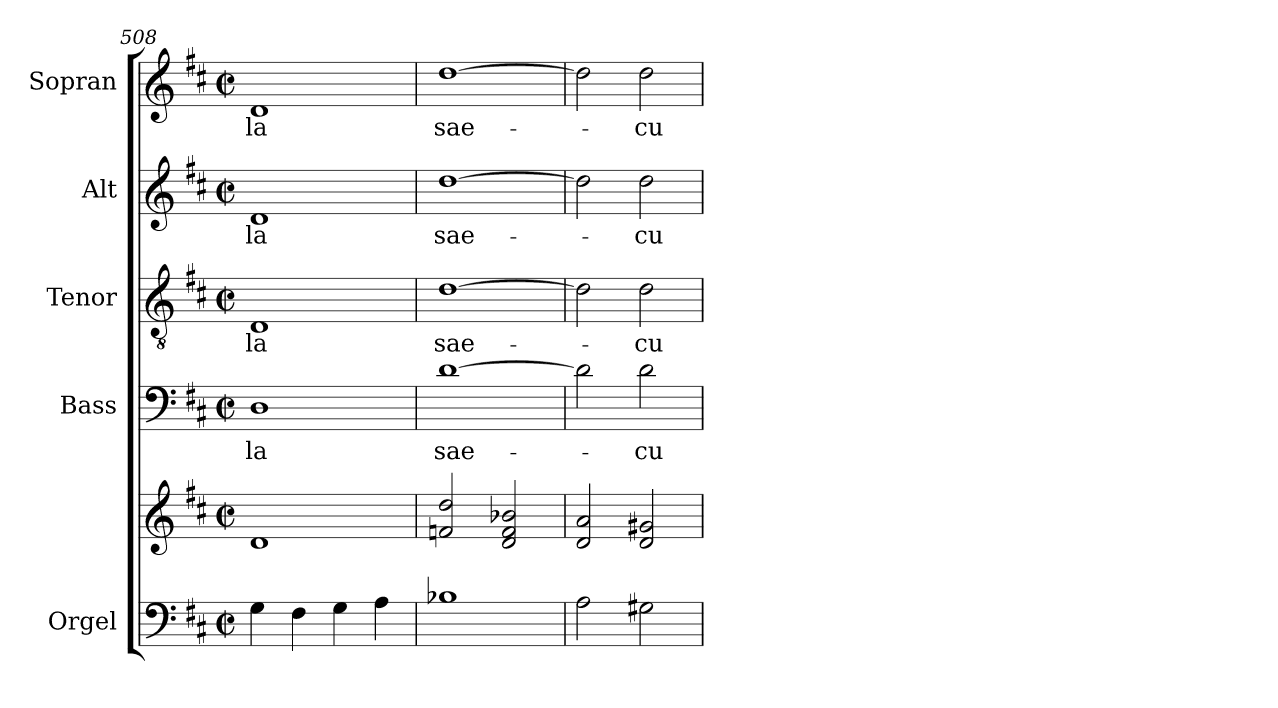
**kern	**kern	**kern	**text	**kern	**text	**kern	**text	**kern	**text
*part5	*part5	*part4	*part4	*part3	*part3	*part2	*part2	*part1	*part1
*staff6	*staff5	*staff4	*staff4	*staff3	*staff3	*staff2	*staff2	*staff1	*staff1
*I"Orgel	*	*I"Bass	*	*I"Tenor	*	*I"Alt	*	*I"Sopran	*
*I'Org.	*	*I'B.	*	*I'T.	*	*I'A.	*	*I'S.	*
*clefF4	*clefG2	*clefF4	*	*clefGv2	*	*clefG2	*	*clefG2	*
*k[f#c#]	*k[f#c#]	*k[f#c#]	*	*k[f#c#]	*	*k[f#c#]	*	*k[f#c#]	*
*D:	*D:	*D:	*	*D:	*	*D:	*	*D:	*
*M2/2	*M2/2	*M2/2	*	*M2/2	*	*M2/2	*	*M2/2	*
*met(c|)	*met(c|)	*met(c|)	*	*met(c|)	*	*met(c|)	*	*met(c|)	*
=508	=508	=508	=508	=508	=508	=508	=508	=508	=508
!	!	!	!LO:LY:b	!	!LO:LY:b	!	!LO:LY:b	!	!LO:LY:b
4G\	1d	1D	-la	1D	-la	1d	-la	1d	-la
4F#\	.	.	.	.	.	.	.	.	.
4G\	.	.	.	.	.	.	.	.	.
4A\	.	.	.	.	.	.	.	.	.
=509	=509	=509	=509	=509	=509	=509	=509	=509	=509
!	!	!	!LO:LY:b	!	!LO:LY:b	!	!LO:LY:b	!	!LO:LY:b
1B-X	2fn/ 2dd/	[1d	sae-	[1d	sae-	[1dd	sae-	[1dd	sae-
.	2d/ 2f/ 2b-X/	.	.	.	.	.	.	.	.
=510	=510	=510	=510	=510	=510	=510	=510	=510	=510
2A\	2d/ 2a/	2d\]	.	2d\]	.	2dd\]	.	2dd\]	.
!	!	!	!LO:LY:b	!	!LO:LY:b	!	!LO:LY:b	!	!LO:LY:b
2G#X\	2d/ 2g#X/	2d\	-cu-	2d\	-cu-	2dd\	-cu-	2dd\	-cu-
=	=	=	=	=	=	=	=	=	=
*-	*-	*-	*-	*-	*-	*-	*-	*-	*-
